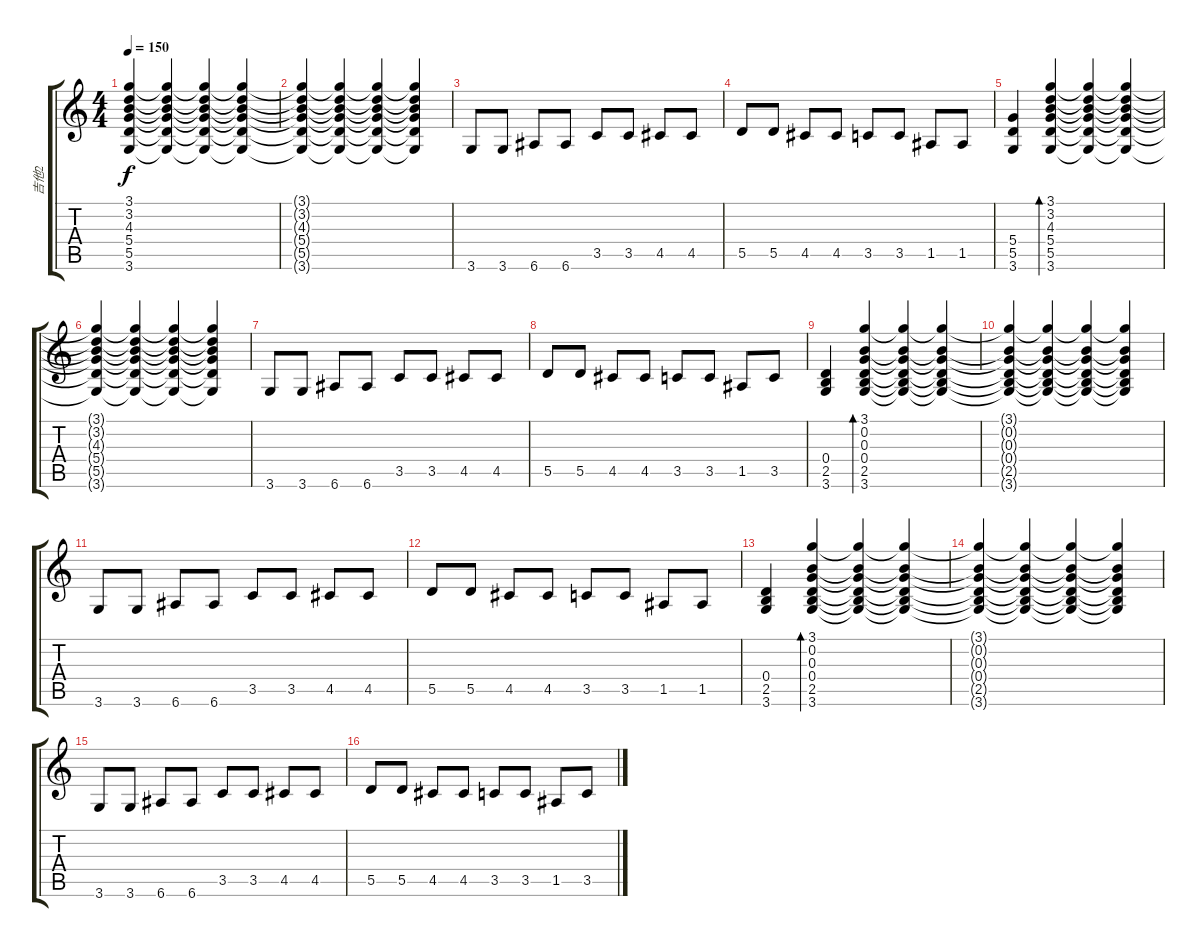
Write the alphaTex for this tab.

\track ("吉他2" "吉他2") {instrument overdrivenguitar}
\staff {score tabs}
\tuning (E4 B3 G3 D3 A2 E2) {hide}
\ts (4 4)
\tempo 150
\clef g2
\ks c
(3.1{t} 3.2{t} 4.3{t} 5.4{t} 5.5{t} 3.6{t}).4{dy f volume 13 instrument acousticguitarsteel} (3.1{t} 3.2{t} 4.3{t} 5.4{t} 5.5{t} 3.6{t}).4 (3.1{t} 3.2{t} 4.3{t} 5.4{t} 5.5{t} 3.6{t}).4 (3.1{t} 3.2{t} 4.3{t} 5.4{t} 5.5{t} 3.6{t}).4 |
(3.1{t} 3.2{t} 4.3{t} 5.4{t} 5.5{t} 3.6{t}).4{volume 13 instrument acousticguitarsteel} (3.1{t} 3.2{t} 4.3{t} 5.4{t} 5.5{t} 3.6{t}).4 (3.1{t} 3.2{t} 4.3{t} 5.4{t} 5.5{t} 3.6{t}).4 (3.1{t} 3.2{t} 4.3{t} 5.4{t} 5.5{t} 3.6{t}).4 |
3.6.8 3.6.8 6.6.8 6.6.8 3.5.8 3.5.8 4.5.8 4.5.8 |
5.5.8 5.5.8 4.5.8 4.5.8 3.5.8 3.5.8 1.5.8 1.5.8 |
(5.4 5.5 3.6).4 (3.1 3.2 4.3 5.4 5.5 3.6).4{bd 120} (3.1{t} 3.2{t} 4.3{t} 5.4{t} 5.5{t} 3.6{t}).4 (3.1{t} 3.2{t} 4.3{t} 5.4{t} 5.5{t} 3.6{t}).4 |
(3.1{t} 3.2{t} 4.3{t} 5.4{t} 5.5{t} 3.6{t}).4{volume 13 instrument acousticguitarsteel} (3.1{t} 3.2{t} 4.3{t} 5.4{t} 5.5{t} 3.6{t}).4 (3.1{t} 3.2{t} 4.3{t} 5.4{t} 5.5{t} 3.6{t}).4 (3.1{t} 3.2{t} 4.3{t} 5.4{t} 5.5{t} 3.6{t}).4 |
3.6.8 3.6.8 6.6.8 6.6.8 3.5.8 3.5.8 4.5.8 4.5.8 |
5.5.8 5.5.8 4.5.8 4.5.8 3.5.8 3.5.8 1.5.8 3.5.8 |
(0.4 2.5 3.6).4 (3.1 0.2 0.3 0.4 2.5 3.6).4{bd 120} (3.1{t} 0.2{t} 0.3{t} 0.4{t} 2.5{t} 3.6{t}).4 (3.1{t} 0.2{t} 0.3{t} 0.4{t} 2.5{t} 3.6{t}).4 |
(3.1{t} 0.2{t} 0.3{t} 0.4{t} 2.5{t} 3.6{t}).4{volume 13 instrument acousticguitarsteel} (3.1{t} 0.2{t} 0.3{t} 0.4{t} 2.5{t} 3.6{t}).4 (3.1{t} 0.2{t} 0.3{t} 0.4{t} 2.5{t} 3.6{t}).4 (3.1{t} 0.2{t} 0.3{t} 0.4{t} 2.5{t} 3.6{t}).4 |
3.6.8 3.6.8 6.6.8 6.6.8 3.5.8 3.5.8 4.5.8 4.5.8 |
5.5.8 5.5.8 4.5.8 4.5.8 3.5.8 3.5.8 1.5.8 1.5.8 |
(0.4 2.5 3.6).4 (3.1 0.2 0.3 0.4 2.5 3.6).4{bd 120} (3.1{t} 0.2{t} 0.3{t} 0.4{t} 2.5{t} 3.6{t}).4 (3.1{t} 0.2{t} 0.3{t} 0.4{t} 2.5{t} 3.6{t}).4 |
(3.1{t} 0.2{t} 0.3{t} 0.4{t} 2.5{t} 3.6{t}).4{volume 13 instrument acousticguitarsteel} (3.1{t} 0.2{t} 0.3{t} 0.4{t} 2.5{t} 3.6{t}).4 (3.1{t} 0.2{t} 0.3{t} 0.4{t} 2.5{t} 3.6{t}).4 (3.1{t} 0.2{t} 0.3{t} 0.4{t} 2.5{t} 3.6{t}).4 |
3.6.8 3.6.8 6.6.8 6.6.8 3.5.8 3.5.8 4.5.8 4.5.8 |
5.5.8 5.5.8 4.5.8 4.5.8 3.5.8 3.5.8 1.5.8 3.5.8
